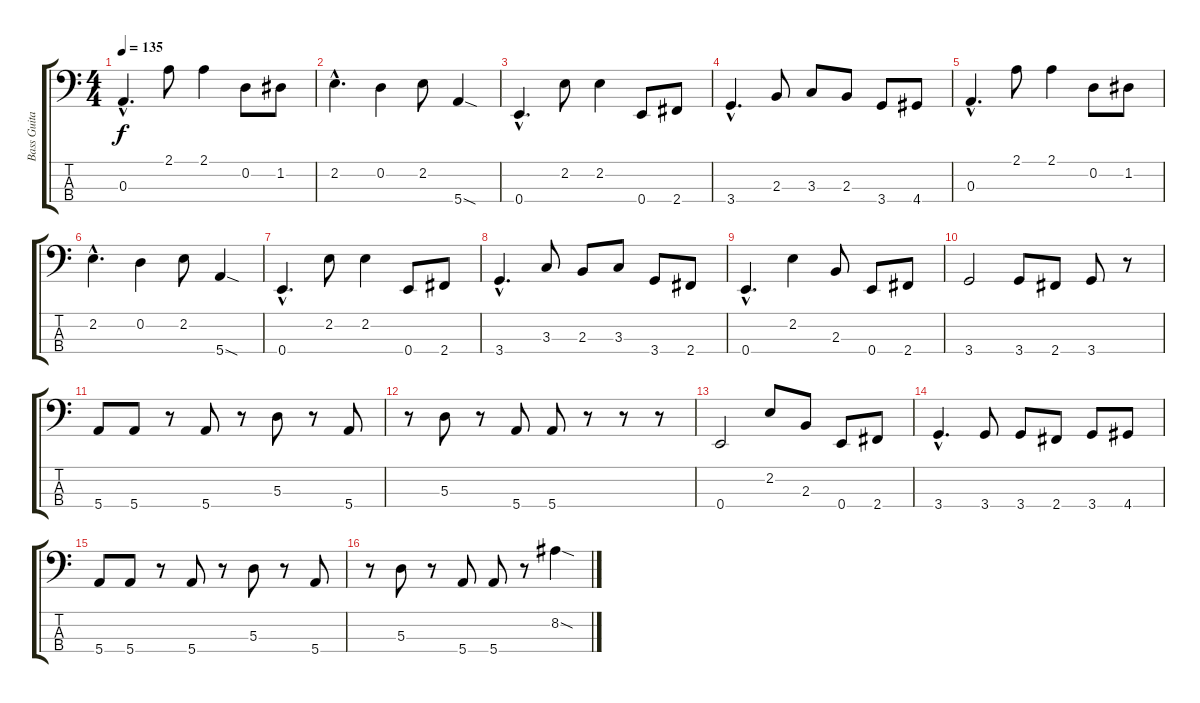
\track ("Bass Guitar (Geddy Lee)" "Bass Guita") {instrument electricbassfinger}
\staff {score tabs}
\tuning (G2 D2 A1 E1) {hide}
\ts (4 4)
\tempo 135
\clef f4
\ks c
0.3{hac}.4{d dy f} 2.1.8 2.1.4 0.2.8 1.2.8 |
2.2{hac}.4{d} 0.2.4 2.2.8 5.4{sod}.4 |
0.4{hac}.4{d} 2.2.8 2.2.4 0.4.8 2.4.8 |
3.4{hac}.4{d} 2.3.8 3.3.8 2.3.8 3.4.8 4.4.8 |
0.3{hac}.4{d} 2.1.8 2.1.4 0.2.8 1.2.8 |
2.2{hac}.4{d} 0.2.4 2.2.8 5.4{sod}.4 |
0.4{hac}.4{d} 2.2.8 2.2.4 0.4.8 2.4.8 |
3.4{hac}.4{d} 3.3.8 2.3.8 3.3.8 3.4.8 2.4.8 |
0.4{hac}.4{d} 2.2.4 2.3.8 0.4.8 2.4.8 |
3.4.2 3.4.8 2.4.8 3.4.8 r.8 |
5.4.8 5.4.8 r.8 5.4.8 r.8 5.3.8 r.8 5.4.8 |
r.8 5.3.8 r.8 5.4.8 5.4.8 r.8 r.8 r.8 |
0.4.2 2.2.8 2.3.8 0.4.8 2.4.8 |
3.4{hac}.4{d} 3.4.8 3.4.8 2.4.8 3.4.8 4.4.8 |
5.4.8 5.4.8 r.8 5.4.8 r.8 5.3.8 r.8 5.4.8 |
r.8 5.3.8 r.8 5.4.8 5.4.8 r.8 8.2{sod}.4
